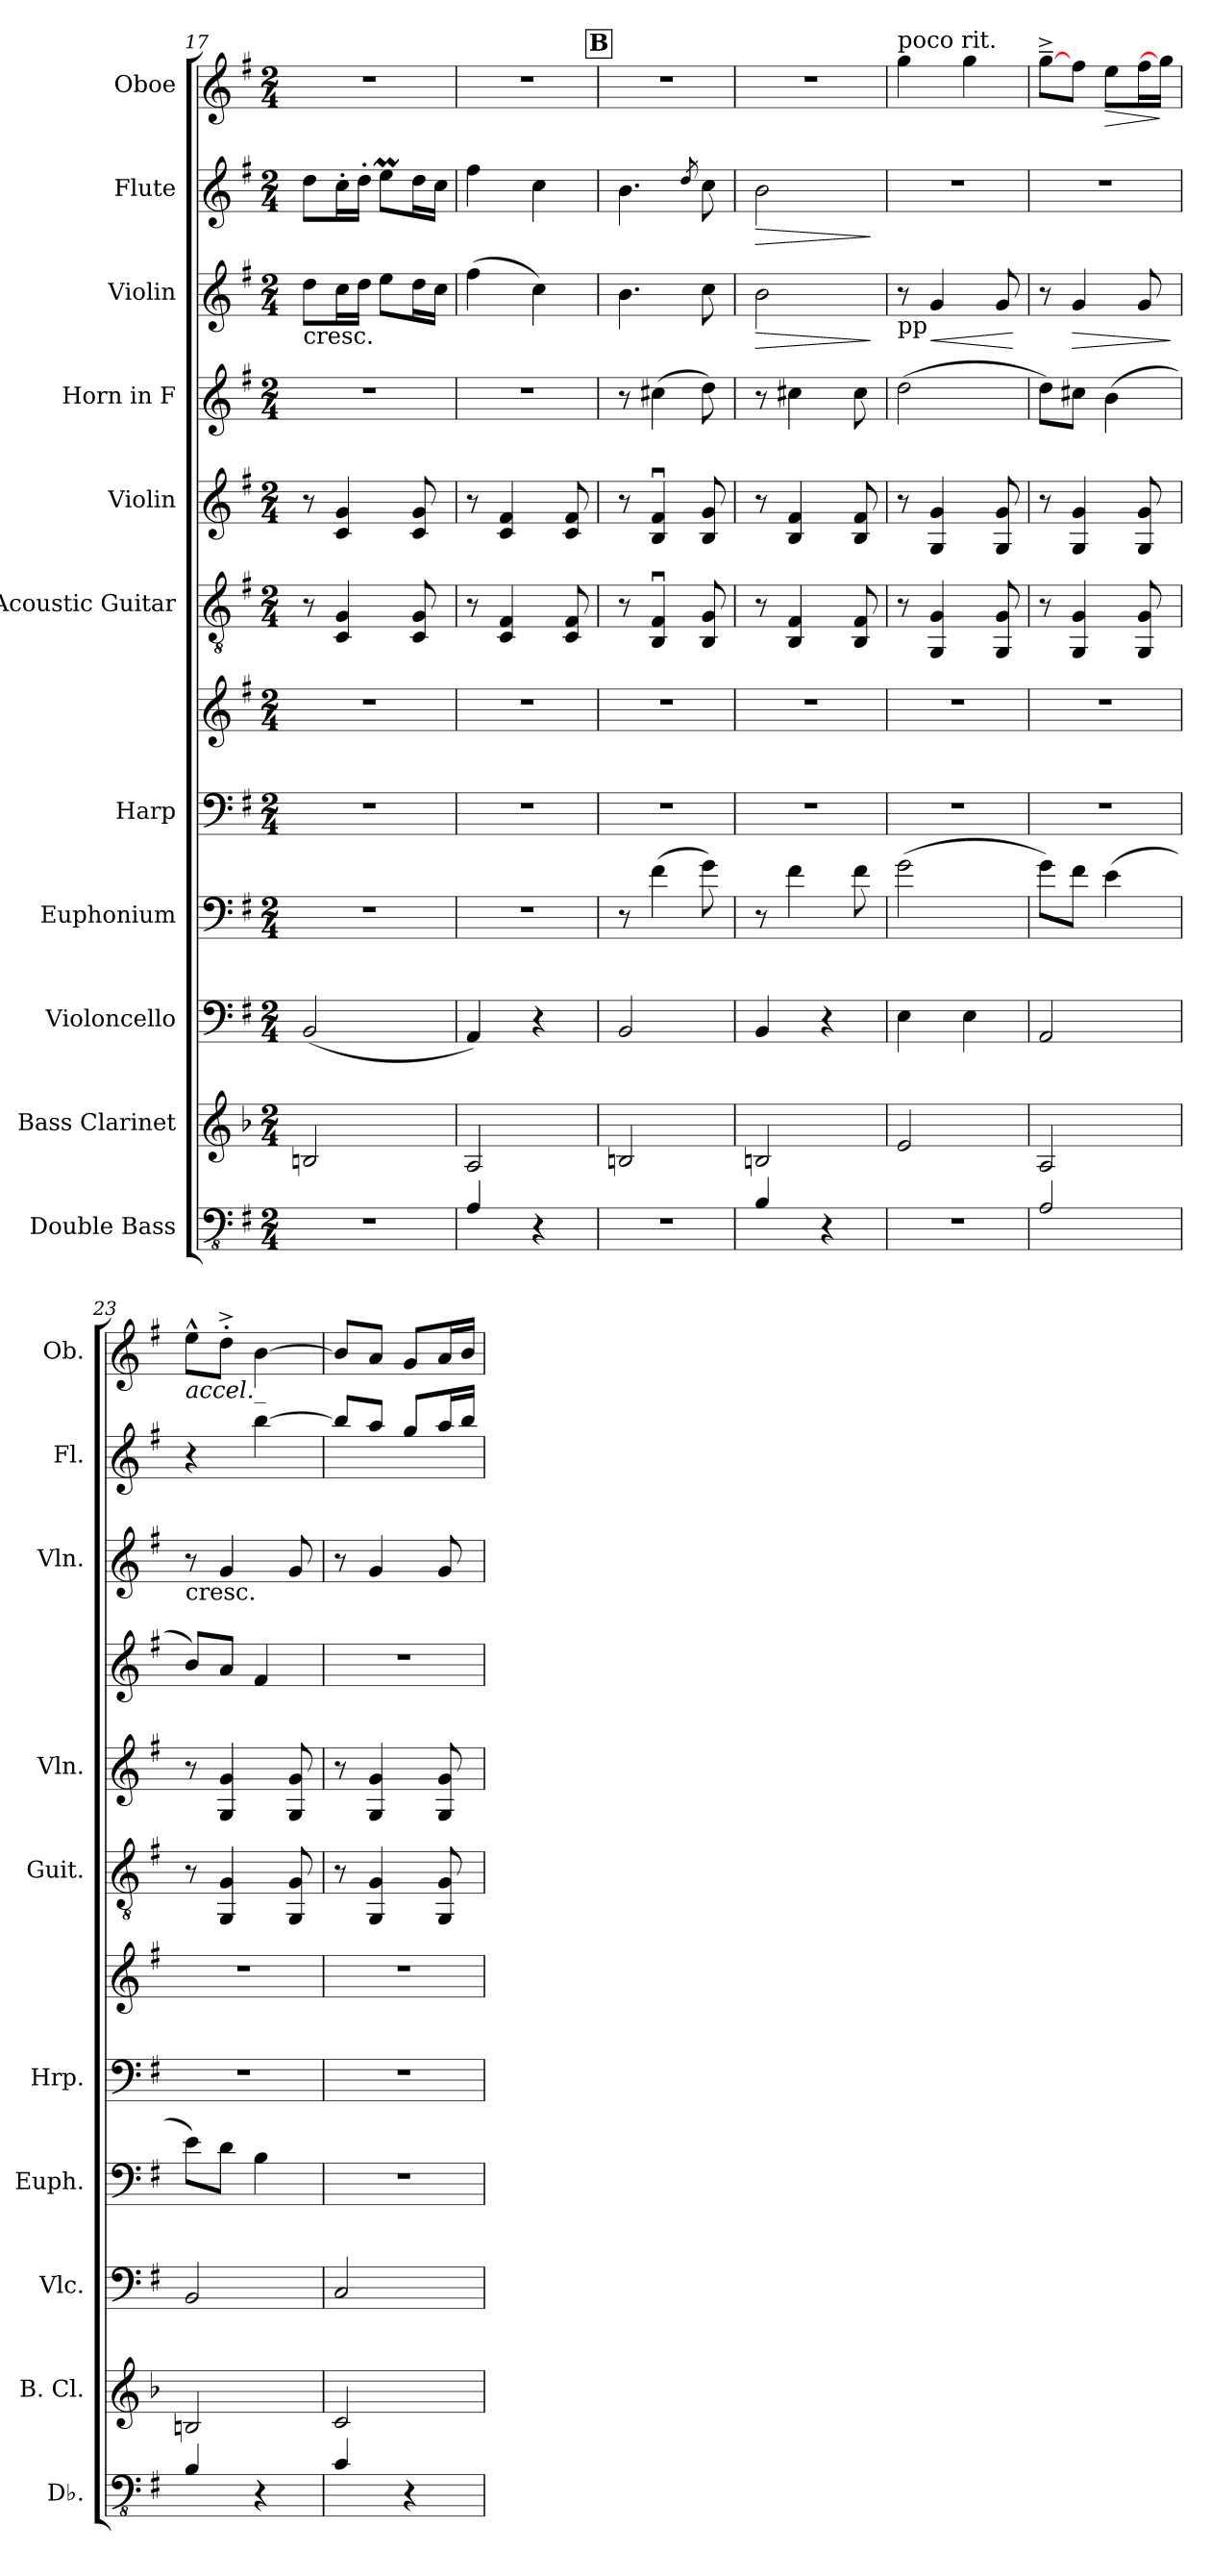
**kern	**kern	**kern	**kern	**kern	**kern	**kern	**kern	**kern	**kern	**dynam	**kern	**dynam	**kern	**dynam
*part11	*part10	*part9	*part8	*part7	*part7	*part6	*part5	*part4	*part3	*part3	*part2	*part2	*part1	*part1
*staff12	*staff11	*staff10	*staff9	*staff8	*staff7	*staff6	*staff5	*staff4	*staff3	*staff3	*staff2	*staff2	*staff1	*staff1
*I"Double Bass	*I"Bass Clarinet	*I"Violoncello	*I"Euphonium	*I"Harp	*	*I"Acoustic Guitar	*I"Violin	*I"Horn in F	*I"Violin	*	*I"Flute	*	*I"Oboe	*
*I'Db.	*I'B. Cl.	*I'Vlc.	*I'Euph.	*I'Hrp.	*	*I'Guit.	*I'Vln.	*	*I'Vln.	*	*I'Fl.	*	*I'Ob.	*
*clefFv4	*clefG2	*clefF4	*clefF4	*clefF4	*clefG2	*clefGv2	*clefG2	*clefG2	*clefG2	*	*clefG2	*	*clefG2	*
*ITrd7c12	*ITrd8c14	*	*	*	*	*	*	*ITrd4c7	*	*	*	*	*	*
*k[f#]	*k[b-]	*k[f#]	*k[f#]	*k[f#]	*k[f#]	*k[f#]	*k[f#]	*k[]	*k[f#]	*	*k[f#]	*	*k[f#]	*
*M2/4	*M2/4	*M2/4	*M2/4	*M2/4	*M2/4	*M2/4	*M2/4	*M2/4	*M2/4	*	*M2/4	*	*M2/4	*
=17	=17	=17	=17	=17	=17	=17	=17	=17	=17	=17	=17	=17	=17	=17
!	!	!	!	!	!	!	!	!	!LO:TX:b:t=cresc.	!	!	!	!	!
2r	2BBn/	(2BB/	2r	2r	2r	8r	8r	2r	8dd\L	.	8dd\L	.	2r	.
.	.	.	.	.	.	4C/ 4G/	4c/ 4g/	.	16cc\L	.	16cc'\L	.	.	.
.	.	.	.	.	.	.	.	.	16dd\JJ	.	16dd'\JJ	.	.	.
.	.	.	.	.	.	.	.	.	8ee\L	.	8eeM\L	.	.	.
.	.	.	.	.	.	8C/ 8G/	8c/ 8g/	.	16dd\L	.	16dd\L	.	.	.
.	.	.	.	.	.	.	.	.	16cc\JJ	.	16cc\JJ	.	.	.
=18	=18	=18	=18	=18	=18	=18	=18	=18	=18	=18	=18	=18	=18	=18
4AAA/	2AA/	4AA/)	2r	2r	2r	8r	8r	2r	(4ff#\	.	4ff#\	.	2r	.
.	.	.	.	.	.	4C/ 4F#/	4c/ 4f#/	.	.	.	.	.	.	.
4r	.	4r	.	.	.	.	.	.	4cc\)	.	4cc\	.	.	.
.	.	.	.	.	.	8C/ 8F#/	8c/ 8f#/	.	.	.	.	.	.	.
!!LO:REH:place=s1:a:B:fs=14:t=B
=19	=19	=19	=19	=19	=19	=19	=19	=19	=19	=19	=19	=19	=19	=19
2r	2BBn/	2BB/	8r	2r	2r	8r	8r	8r	4.b\	.	4.b\	.	2r	.
.	.	.	(4f#\	.	.	4BB/u 4F#/u	4B/u 4f#/u	(4f#X\	.	.	.	.	.	.
.	.	.	.	.	.	.	.	.	.	.	8qdd/	.	.	.
.	.	.	8g\)	.	.	8BB/ 8G/	8B/ 8g/	8g\)	8cc\	.	8cc\	.	.	.
=20	=20	=20	=20	=20	=20	=20	=20	=20	=20	=20	=20	=20	=20	=20
!	!	!	!	!	!	!	!	!	!	!LO:HP:b	!	!LO:HP:b	!	!
4BBB/	2BBn/	4BB/	8r	2r	2r	8r	8r	8r	2b\	>	2b\	>	2r	.
.	.	.	4f#\	.	.	4BB/ 4F#/	4B/ 4f#/	4f#X\	.	.	.	.	.	.
4r	.	4r	.	.	.	.	.	.	.	.	.	.	.	.
.	.	.	8f#\	.	.	8BB/ 8F#/	8B/ 8f#/	8f#\	.	.	.	.	.	.
.	.	.	.	.	.	.	.	.	.	]	.	]	.	.
=21	=21	=21	=21	=21	=21	=21	=21	=21	=21	=21	=21	=21	=21	=21
!	!	!	!	!	!	!	!	!	!	!	!	!	!LO:TX:a:t=poco rit.	!
!	!	!	!	!	!	!	!	!	!LO:TX:b:t=pp	!	!	!	!	!
2r	2E/	4E\	(2g\	2r	2r	8r	8r	(2g\	8r	.	2r	.	4gg\	.
!	!	!	!	!	!	!	!	!	!	!LO:HP:b	!	!	!	!
.	.	.	.	.	.	4GG/ 4G/	4G/ 4g/	.	4g/	<	.	.	.	.
.	.	4E\	.	.	.	.	.	.	.	.	.	.	4gg\	.
.	.	.	.	.	.	8GG/ 8G/	8G/ 8g/	.	8g/	.	.	.	.	.
.	.	.	.	.	.	.	.	.	.	[	.	.	.	.
!!LO:LB:g=z
=22	=22	=22	=22	=22	=22	=22	=22	=22	=22	=22	=22	=22	=22	=22
2AAA/	2AA/	2AA/	8g\L)	2r	2r	8r	8r	8g\L)	8r	.	2r	.	[8gg~^\L	.
!	!	!	!	!	!	!	!	!	!	!LO:HP:b	!	!	!	!
.	.	.	8f#\J	.	.	4GG/ 4G/	4G/ 4g/	8f#X\J	4g/	>	.	.	8ff#\J	.
!	!	!	!	!	!	!	!	!	!	!	!	!	!	!LO:HP:b
.	.	.	(4e\	.	.	.	.	(4e\	.	.	.	.	8ee\L	>
.	.	.	.	.	.	8GG/ 8G/	8G/ 8g/	.	8g/	.	.	.	16ff#\L	.
.	.	.	.	.	.	.	.	.	.	.	.	.	16gg\JJ]	]
.	.	.	.	.	.	.	.	.	.	]	.	.	.	.
=23	=23	=23	=23	=23	=23	=23	=23	=23	=23	=23	=23	=23	=23	=23
!	!	!	!	!	!	!	!	!	!	!	!	!	!LO:TX:b:i:t=accel._	!
!	!	!	!	!	!	!	!	!	!LO:TX:b:t=cresc.	!	!	!	!	!
4BBB/	2BBn/	2BB/	8e\L)	2r	2r	8r	8r	8e/L)	8r	.	4r	.	8ee^^\L	.
.	.	.	8d\J	.	.	4GG/ 4G/	4G/ 4g/	8d/J	4g/	.	.	.	8dd'^\J	.
4r	.	.	4B\	.	.	.	.	4B/	.	.	[4bb\	.	[4b\	.
.	.	.	.	.	.	8GG/ 8G/	8G/ 8g/	.	8g/	.	.	.	.	.
=24	=24	=24	=24	=24	=24	=24	=24	=24	=24	=24	=24	=24	=24	=24
4CC/	2C/	2C/	2r	2r	2r	8r	8r	2r	8r	.	8bb/L]	.	8b/L]	.
.	.	.	.	.	.	4GG/ 4G/	4G/ 4g/	.	4g/	.	8aa/J	.	8a/J	.
4r	.	.	.	.	.	.	.	.	.	.	8gg/L	.	8g/L	.
.	.	.	.	.	.	8GG/ 8G/	8G/ 8g/	.	8g/	.	16aa/L	.	16a/L	.
.	.	.	.	.	.	.	.	.	.	.	16bb/JJ	.	16b/JJ	.
=	=	=	=	=	=	=	=	=	=	=	=	=	=	=
*-	*-	*-	*-	*-	*-	*-	*-	*-	*-	*-	*-	*-	*-	*-
